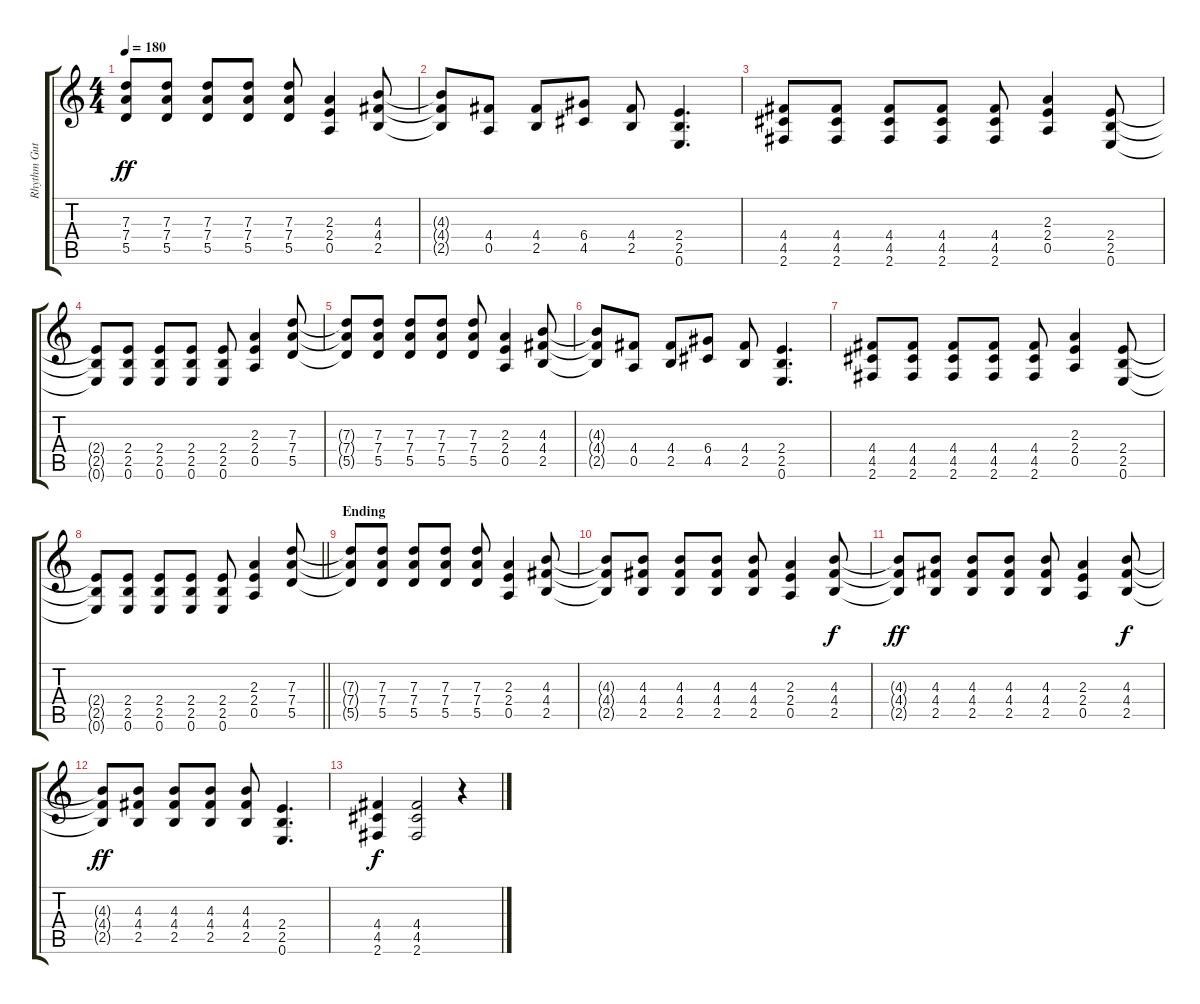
\track ("Rhythm Gutiar" "Rhythm Gut") {instrument distortionguitar}
\staff {score tabs}
\tuning (E4 B3 G3 D3 A2 E2) {hide}
\ts (4 4)
\tempo 180
\clef g2
\ks c
(7.3{t} 7.4{t} 5.5{t}).8{dy ff} (7.3 7.4 5.5).8 (7.3 7.4 5.5).8 (7.3 7.4 5.5).8 (7.3 7.4 5.5).8 (2.3 2.4 0.5).4 (4.3 4.4 2.5).8 |
(4.3{t} 4.4{t} 2.5{t}).8 (4.4 0.5).8 (4.4 2.5).8 (6.4 4.5).8 (4.4 2.5).8 (2.4 2.5 0.6).4{d} |
(4.4 4.5 2.6).8 (4.4 4.5 2.6).8 (4.4 4.5 2.6).8 (4.4 4.5 2.6).8 (4.4 4.5 2.6).8 (2.3 2.4 0.5).4 (2.4 2.5 0.6).8 |
(2.4{t} 2.5{t} 0.6{t}).8 (2.4 2.5 0.6).8 (2.4 2.5 0.6).8 (2.4 2.5 0.6).8 (2.4 2.5 0.6).8 (2.3 2.4 0.5).4 (7.3 7.4 5.5).8 |
(7.3{t} 7.4{t} 5.5{t}).8 (7.3 7.4 5.5).8 (7.3 7.4 5.5).8 (7.3 7.4 5.5).8 (7.3 7.4 5.5).8 (2.3 2.4 0.5).4 (4.3 4.4 2.5).8 |
(4.3{t} 4.4{t} 2.5{t}).8 (4.4 0.5).8 (4.4 2.5).8 (6.4 4.5).8 (4.4 2.5).8 (2.4 2.5 0.6).4{d} |
(4.4 4.5 2.6).8 (4.4 4.5 2.6).8 (4.4 4.5 2.6).8 (4.4 4.5 2.6).8 (4.4 4.5 2.6).8 (2.3 2.4 0.5).4 (2.4 2.5 0.6).8 |
\barLineRight lightlight
(2.4{t} 2.5{t} 0.6{t}).8 (2.4 2.5 0.6).8 (2.4 2.5 0.6).8 (2.4 2.5 0.6).8 (2.4 2.5 0.6).8 (2.3 2.4 0.5).4 (7.3 7.4 5.5).8 |
\section ("" "Ending")
(7.3{t} 7.4{t} 5.5{t}).8 (7.3 7.4 5.5).8 (7.3 7.4 5.5).8 (7.3 7.4 5.5).8 (7.3 7.4 5.5).8 (2.3 2.4 0.5).4 (4.3 4.4 2.5).8{volume 13} |
(4.3{t} 4.4{t} 2.5{t}).8 (4.3 4.4 2.5).8 (4.3 4.4 2.5).8 (4.3 4.4 2.5).8 (4.3 4.4 2.5).8 (2.3 2.4 0.5).4 (4.3 4.4 2.5).8{dy f} |
(4.3{t} 4.4{t} 2.5{t}).8{dy ff} (4.3 4.4 2.5).8 (4.3 4.4 2.5).8 (4.3 4.4 2.5).8 (4.3 4.4 2.5).8 (2.3 2.4 0.5).4 (4.3 4.4 2.5).8{dy f} |
(4.3{t} 4.4{t} 2.5{t}).8{dy ff} (4.3 4.4 2.5).8 (4.3 4.4 2.5).8 (4.3 4.4 2.5).8 (4.3 4.4 2.5).8 (2.4 2.5 0.6).4{d} |
(4.4 4.5 2.6).4{dy f} (4.4 4.5 2.6).2 r.4
